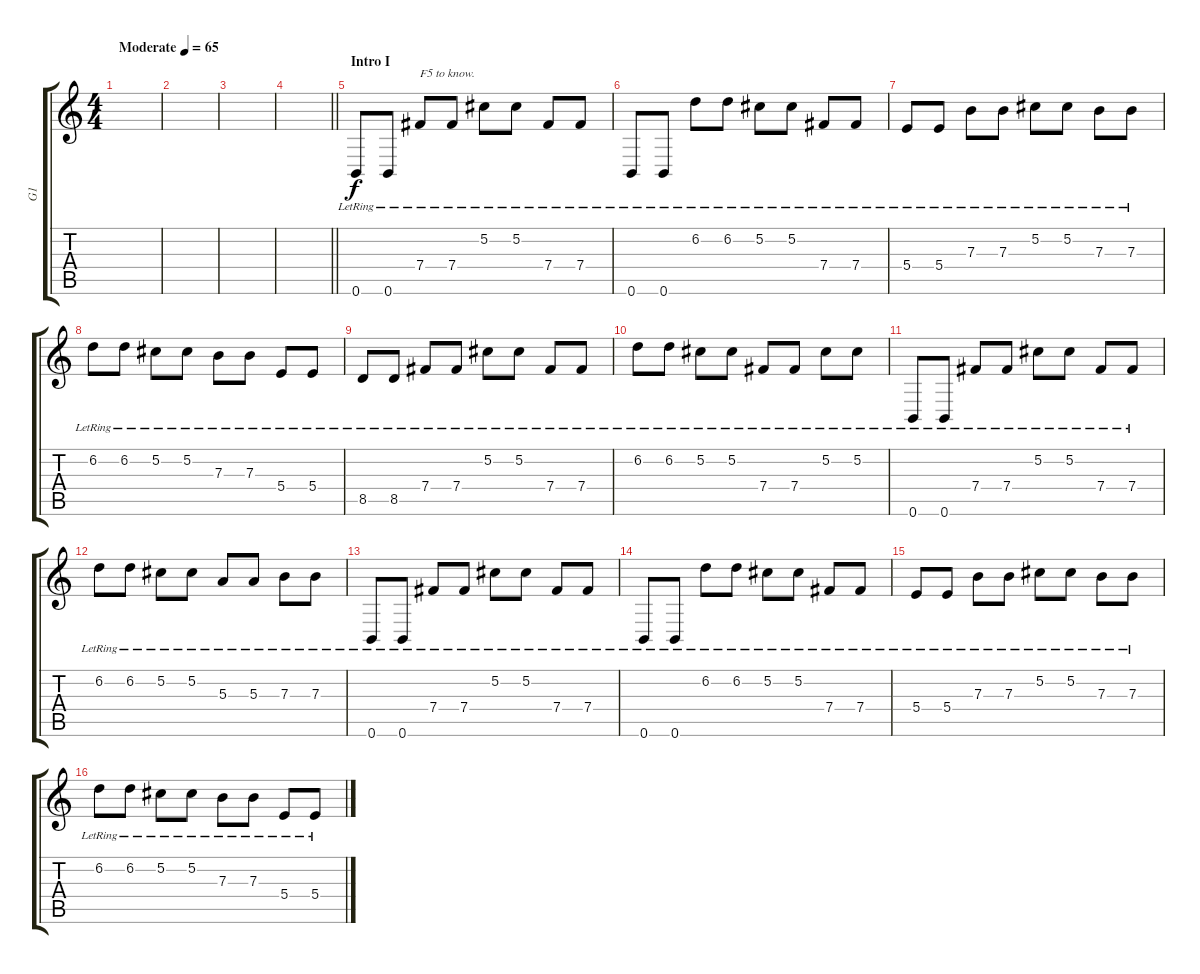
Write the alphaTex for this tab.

\track ("G1" "G1") {instrument distortionguitar}
\staff {score tabs}
\tuning (Db4 Ab3 E3 B2 Gb2 B1) {hide}
\ts (4 4)
\tempo (65 "Moderate")
\clef g2
\ks c
|
|
|
\barLineRight lightlight
|
\section ("" "Intro I")
0.6{lr}.8 0.6{lr}.8 7.4{lr}.8{txt "F5 to know."} 7.4{lr}.8 5.2{lr}.8 5.2{lr}.8 7.4{lr}.8 7.4{lr}.8 |
0.6{lr}.8 0.6{lr}.8 6.2{lr}.8 6.2{lr}.8 5.2{lr}.8 5.2{lr}.8 7.4{lr}.8 7.4{lr}.8 |
5.4{lr}.8 5.4{lr}.8 7.3{lr}.8 7.3{lr}.8 5.2{lr}.8 5.2{lr}.8 7.3{lr}.8 7.3{lr}.8 |
6.2{lr}.8 6.2{lr}.8 5.2{lr}.8 5.2{lr}.8 7.3{lr}.8 7.3{lr}.8 5.4{lr}.8 5.4{lr}.8 |
8.5{lr}.8 8.5{lr}.8 7.4{lr}.8 7.4{lr}.8 5.2{lr}.8 5.2{lr}.8 7.4{lr}.8 7.4{lr}.8 |
6.2{lr}.8 6.2{lr}.8 5.2{lr}.8 5.2{lr}.8 7.4{lr}.8 7.4{lr}.8 5.2{lr}.8 5.2{lr}.8 |
0.6{lr}.8 0.6{lr}.8 7.4{lr}.8 7.4{lr}.8 5.2{lr}.8 5.2{lr}.8 7.4{lr}.8 7.4{lr}.8 |
6.2{lr}.8 6.2{lr}.8 5.2{lr}.8 5.2{lr}.8 5.3{lr}.8 5.3{lr}.8 7.3{lr}.8 7.3{lr}.8 |
0.6{lr}.8 0.6{lr}.8 7.4{lr}.8 7.4{lr}.8 5.2{lr}.8 5.2{lr}.8 7.4{lr}.8 7.4{lr}.8 |
0.6{lr}.8 0.6{lr}.8 6.2{lr}.8 6.2{lr}.8 5.2{lr}.8 5.2{lr}.8 7.4{lr}.8 7.4{lr}.8 |
5.4{lr}.8 5.4{lr}.8 7.3{lr}.8 7.3{lr}.8 5.2{lr}.8 5.2{lr}.8 7.3{lr}.8 7.3{lr}.8 |
6.2{lr}.8 6.2{lr}.8 5.2{lr}.8 5.2{lr}.8 7.3{lr}.8 7.3{lr}.8 5.4{lr}.8 5.4{lr}.8
